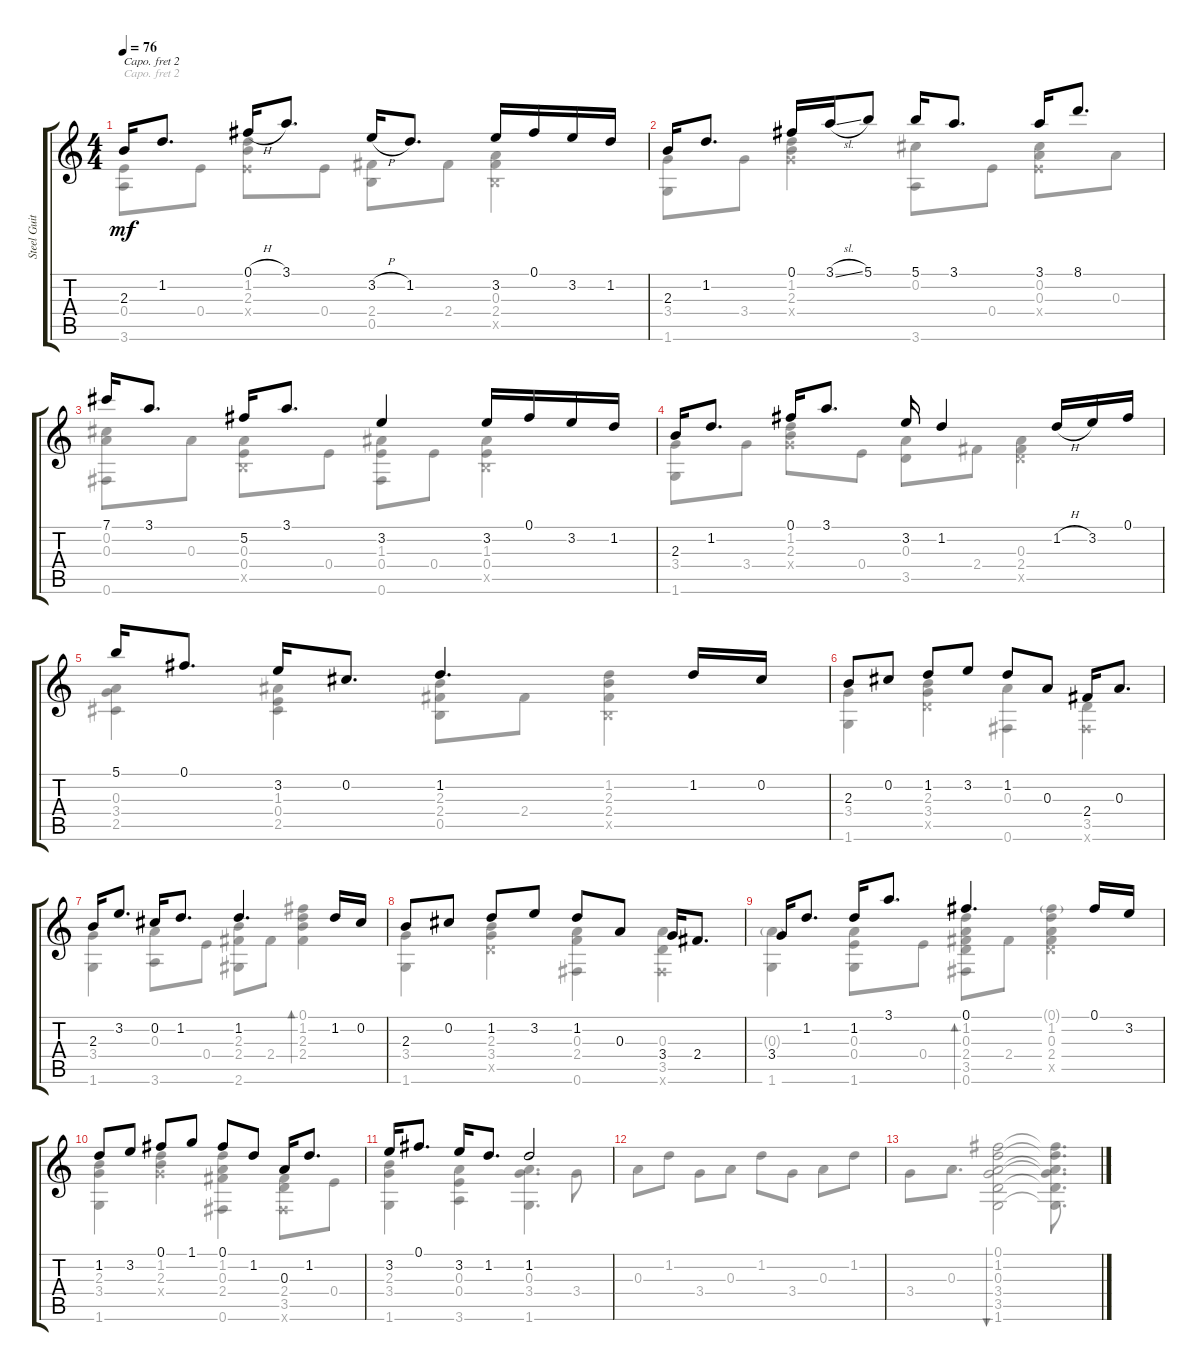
\track ("Steel Guitar" "Steel Guit") {instrument acousticguitarsteel}
\staff {score tabs}
\capo 2
\tuning (E4 B3 G3 D3 A2 E2) {hide}
\voice
\ts (4 4)
\tempo 76
\clef g2
\ks c
2.3.16{dy mf} 1.2.8{d} 0.1{h}.16 3.1.8{d} 3.2{h}.16 1.2.8{d} 3.2.16 0.1.16 3.2.16 1.2.16 |
2.3.16 1.2.8{d} 0.1.16 3.1{sl}.16 5.1.8 5.1.16 3.1.8{d} 3.1.16 8.1.8{d} |
7.1.16 3.1.8{d} 5.2.16 3.1.8{d} 3.2.4 3.2.16 0.1.16 3.2.16 1.2.16 |
2.3.16 1.2.8{d} 0.1.16 3.1.8{d} 3.2.16 1.2.4 1.2{h}.16 3.2.16 0.1.16 |
5.1.16 0.1.8{d} 3.2.16 0.2.8{d} 1.2.4{d} 1.2.16 0.2.16 |
2.3.8 0.2.8 1.2.8 3.2.8 1.2.8 0.3.8 2.4.16 0.3.8{d} |
2.3.16 3.2.8{d} 0.2.16 1.2.8{d} 1.2.4{d} 1.2.16 0.2.16 |
2.3.8 0.2.8 1.2.8 3.2.8 1.2.8 0.3.8 3.4.16 2.4.8{d} |
3.4.16 1.2.8{d} 1.2.16 3.1.8{d} 0.1.4{d} 0.1.16 3.2.16 |
1.2.8 3.2.8 0.1.8 1.1.8 0.1.8 1.2.8 0.3.16 1.2.8{d} |
3.2.16 0.1.8{d} 3.2.16 1.2.8{d} 1.2.2 |
|
\voice
\clef g2
\ottava regular
\simile none
\ks c
(0.4 3.6).8{dy mf} 0.4.8 (1.2 2.3 0.4{x}).8 0.4.8 (2.4 0.5).8 2.4.8 (0.3 2.4 0.5{x}).4 |
(3.4 1.6).8 3.4.8 (1.2 2.3 3.4{x}).4 (0.2 3.6).8 0.4.8 (0.2 0.3 0.4{x}).8 0.3.8 |
(0.2 0.3 0.6).8 0.3.8 (0.3 0.4 0.5{x}).8 0.4.8 (1.3 0.4 0.6).8 0.4.8 (1.3 0.4 0.5{x}).4 |
(3.4 1.6).8 3.4.8 (1.2 2.3 3.4{x}).8 0.4.8 (0.3 3.5).8 2.4.8 (0.3 2.4 3.5{x}).4 |
(0.3 3.4 2.5).4 (1.3 0.4 2.5).4 (2.3 2.4 0.5).8 2.4.8 (1.2 2.3 2.4 0.5{x}).4 |
(3.4 1.6).4 (2.3 3.4 3.5{x}).4 (0.3 0.6).4 (3.5 0.6{x}).4 |
(3.4 1.6).4 (0.3 3.6).8 0.4.8 (2.3 2.4 2.6).8 2.4.8 (0.1 1.2 2.3 2.4).4{bd 30} |
(3.4 1.6).4 (2.3 3.4 3.5{x}).4 (0.3 2.4 0.6).4 (0.3 3.5 0.6{x}).4 |
(0.3{g} 1.6).4 (0.3 0.4 1.6).8 0.4.8 (1.2 0.3 2.4 3.5 0.6).8{bd 30} 2.4.8 (0.1{g} 1.2 0.3 2.4 3.5{x}).4 |
(2.3 3.4 1.6).4 (1.2 2.3 3.4{x}).4 (1.2 0.3 2.4 0.6).4 (2.4 3.5 0.6{x}).8 0.4.8 |
(2.3 3.4 1.6).4 (0.3 0.4 3.6).4 (0.3 3.4 1.6).4{d} 3.4.8 |
0.3.8 1.2.8 3.4.8 0.3.8 1.2.8 3.4.8 0.3.8 1.2.8 |
3.4.8 0.3.8{d} (0.1 1.2 0.3 3.4 3.5 1.6).2{bu 120} (0.1{t} 1.2{t} 0.3{t} 3.4{t} 3.5{t} 1.6{t}).8{d}
